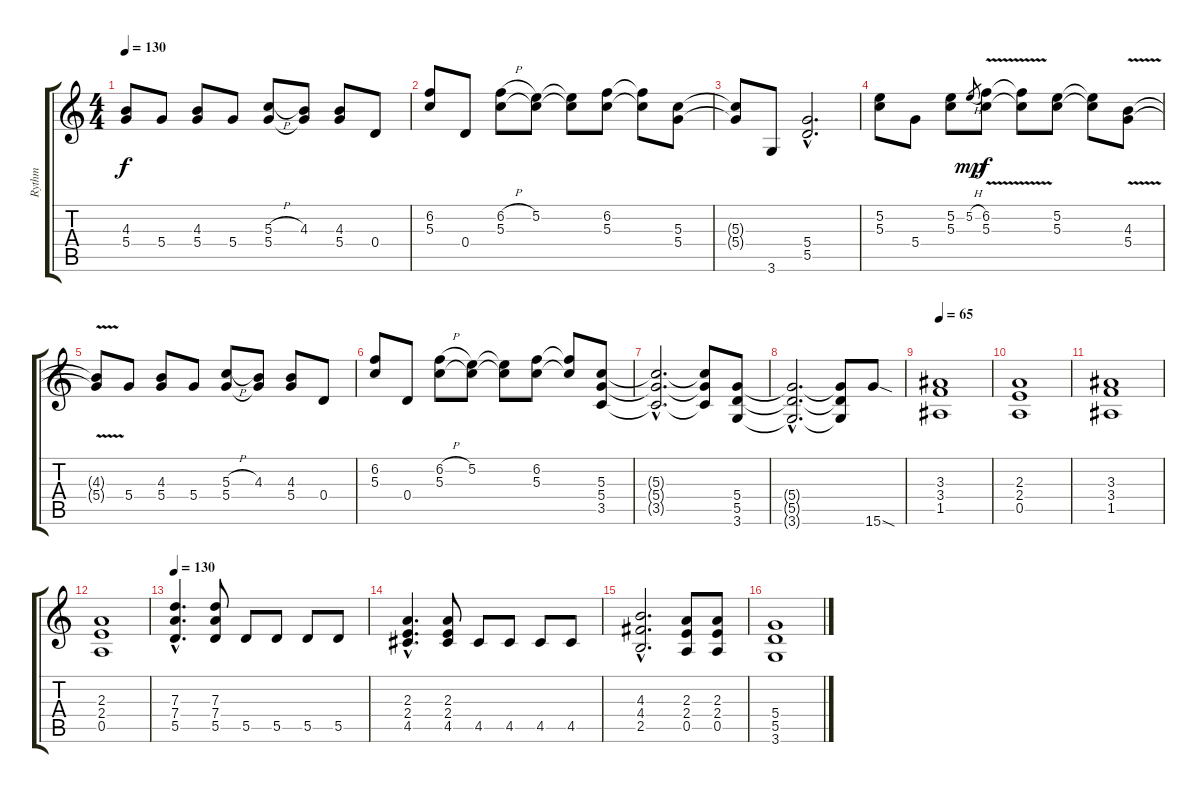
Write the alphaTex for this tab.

\track ("Rythm" "Rythm") {instrument distortionguitar}
\staff {score tabs}
\tuning (E4 B3 G3 D3 A2 E2) {hide}
\ts (4 4)
\tempo 130
\clef g2
\ks c
(4.3{t} 5.4{t}).8{dy f} 5.4.8 (4.3 5.4).8 5.4.8 (5.3{h} 5.4).8 (4.3 5.4{t}).8 (4.3 5.4).8 0.4.8 |
(6.2 5.3).8 0.4.8 (6.2{h} 5.3).8 (5.2 5.3{t}).8 (5.2{t} 5.3{t}).8 (6.2 5.3).8 (6.2{t} 5.3{t}).8 (5.3 5.4).8 |
(5.3{t} 5.4{t}).8 3.6.8 (5.4{hac} 5.5{hac}).2{d} |
(5.2 5.3).8 5.4.8 (5.2 5.3).8 5.2{h}.8{gr dy mp} (6.2{v} 5.3).8{dy f} (6.2{t} 5.3{t}).8 (5.2 5.3).8 (5.2{t} 5.3{t}).8 (4.3{v} 5.4).8 |
(4.3{t} 5.4{t}).8 5.4.8 (4.3 5.4).8 5.4.8 (5.3{h} 5.4).8 (4.3 5.4{t}).8 (4.3 5.4).8 0.4.8 |
(6.2 5.3).8 0.4.8 (6.2{h} 5.3).8 (5.2 5.3{t}).8 (5.2{t} 5.3{t}).8 (6.2 5.3).8 (6.2{t} 5.3{t}).8 (5.3 5.4 3.5).8 |
(5.3{hac t} 5.4{hac t} 3.5{hac t}).2{d} (5.3{t} 5.4{t} 3.5{t}).8 (5.4 5.5 3.6).8 |
(5.4{hac t} 5.5{hac t} 3.6{hac t}).2{d} (5.4{t} 5.5{t} 3.6{t}).8 15.6{sod}.8 |
\tempo 65
(3.3 3.4 1.5).1 |
(2.3 2.4 0.5).1 |
(3.3 3.4 1.5).1 |
(2.3 2.4 0.5).1 |
\tempo 130
(7.3{hac} 7.4{hac} 5.5{hac}).4{d} (7.3 7.4 5.5).8 5.5.8 5.5.8 5.5.8 5.5.8 |
(2.3{hac} 2.4{hac} 4.5{hac}).4{d} (2.3 2.4 4.5).8 4.5.8 4.5.8 4.5.8 4.5.8 |
(4.3{hac} 4.4{hac} 2.5{hac}).2{d} (2.3 2.4 0.5).8 (2.3 2.4 0.5).8 |
(5.4 5.5 3.6).1
